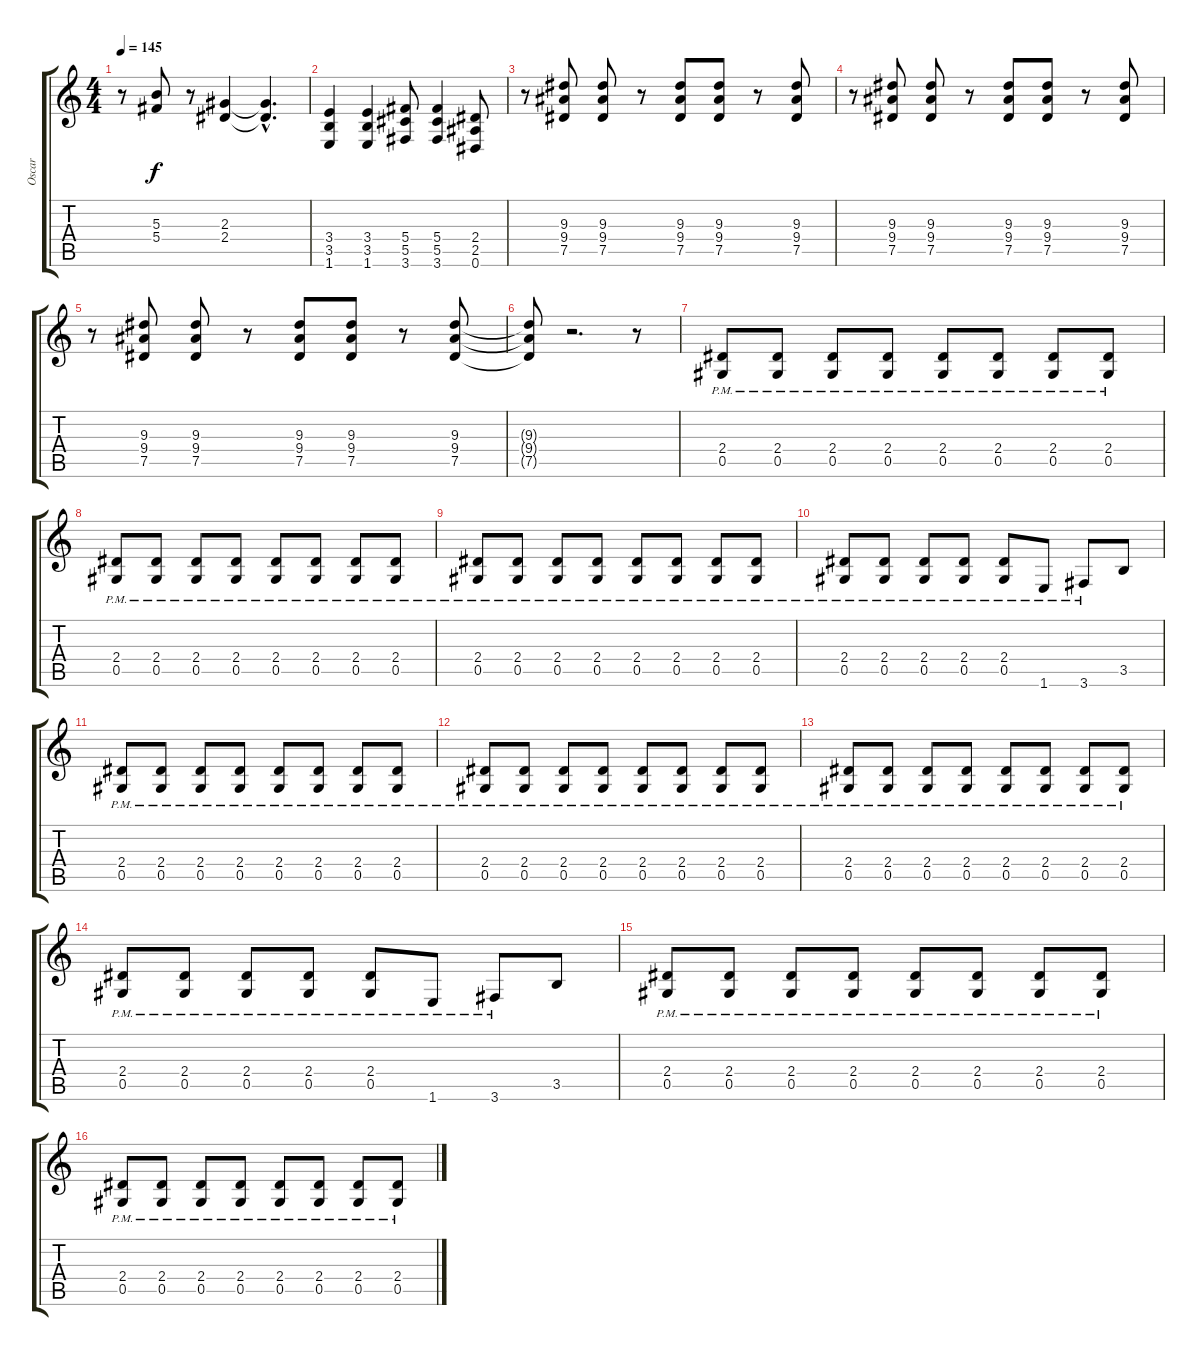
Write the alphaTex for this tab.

\track ("Oscar" "Oscar") {instrument distortionguitar}
\staff {score tabs}
\tuning (Eb4 Bb3 Gb3 Db3 Ab2 Eb2) {hide}
\ts (4 4)
\tempo 145
\clef g2
\ks c
r.8{dy f} (5.3 5.4).8 r.8 (2.3 2.4).4 (2.3{hac t} 2.4{hac t}).4{d} |
(3.4 3.5 1.6).4 (3.4 3.5 1.6).4 (5.4 5.5 3.6).8 (5.4 5.5 3.6).4 (2.4 2.5 0.6).8 |
r.8 (9.3 9.4 7.5).8 (9.3 9.4 7.5).8 r.8 (9.3 9.4 7.5).8 (9.3 9.4 7.5).8 r.8 (9.3 9.4 7.5).8 |
r.8 (9.3 9.4 7.5).8 (9.3 9.4 7.5).8 r.8 (9.3 9.4 7.5).8 (9.3 9.4 7.5).8 r.8 (9.3 9.4 7.5).8 |
r.8 (9.3 9.4 7.5).8 (9.3 9.4 7.5).8 r.8 (9.3 9.4 7.5).8 (9.3 9.4 7.5).8 r.8 (9.3 9.4 7.5).8 |
(9.3{t} 9.4{t} 7.5{t}).8 r.2{d} r.8 |
(2.4{pm} 0.5{pm}).8 (2.4{pm} 0.5{pm}).8 (2.4{pm} 0.5{pm}).8 (2.4{pm} 0.5{pm}).8 (2.4{pm} 0.5{pm}).8 (2.4{pm} 0.5{pm}).8 (2.4{pm} 0.5{pm}).8 (2.4{pm} 0.5{pm}).8 |
(2.4{pm} 0.5{pm}).8 (2.4{pm} 0.5{pm}).8 (2.4{pm} 0.5{pm}).8 (2.4{pm} 0.5{pm}).8 (2.4{pm} 0.5{pm}).8 (2.4{pm} 0.5{pm}).8 (2.4{pm} 0.5{pm}).8 (2.4{pm} 0.5{pm}).8 |
(2.4{pm} 0.5{pm}).8 (2.4{pm} 0.5{pm}).8 (2.4{pm} 0.5{pm}).8 (2.4{pm} 0.5{pm}).8 (2.4{pm} 0.5{pm}).8 (2.4{pm} 0.5{pm}).8 (2.4{pm} 0.5{pm}).8 (2.4{pm} 0.5{pm}).8 |
(2.4{pm} 0.5{pm}).8 (2.4{pm} 0.5{pm}).8 (2.4{pm} 0.5{pm}).8 (2.4{pm} 0.5{pm}).8 (2.4{pm} 0.5{pm}).8 1.6{pm}.8 3.6{pm}.8 3.5.8 |
(2.4{pm} 0.5{pm}).8 (2.4{pm} 0.5{pm}).8 (2.4{pm} 0.5{pm}).8 (2.4{pm} 0.5{pm}).8 (2.4{pm} 0.5{pm}).8 (2.4{pm} 0.5{pm}).8 (2.4{pm} 0.5{pm}).8 (2.4{pm} 0.5{pm}).8 |
(2.4{pm} 0.5{pm}).8 (2.4{pm} 0.5{pm}).8 (2.4{pm} 0.5{pm}).8 (2.4{pm} 0.5{pm}).8 (2.4{pm} 0.5{pm}).8 (2.4{pm} 0.5{pm}).8 (2.4{pm} 0.5{pm}).8 (2.4{pm} 0.5{pm}).8 |
(2.4{pm} 0.5{pm}).8 (2.4{pm} 0.5{pm}).8 (2.4{pm} 0.5{pm}).8 (2.4{pm} 0.5{pm}).8 (2.4{pm} 0.5{pm}).8 (2.4{pm} 0.5{pm}).8 (2.4{pm} 0.5{pm}).8 (2.4{pm} 0.5{pm}).8 |
(2.4{pm} 0.5{pm}).8 (2.4{pm} 0.5{pm}).8 (2.4{pm} 0.5{pm}).8 (2.4{pm} 0.5{pm}).8 (2.4{pm} 0.5{pm}).8 1.6{pm}.8 3.6{pm}.8 3.5.8 |
(2.4{pm} 0.5{pm}).8 (2.4{pm} 0.5{pm}).8 (2.4{pm} 0.5{pm}).8 (2.4{pm} 0.5{pm}).8 (2.4{pm} 0.5{pm}).8 (2.4{pm} 0.5{pm}).8 (2.4{pm} 0.5{pm}).8 (2.4{pm} 0.5{pm}).8 |
(2.4{pm} 0.5{pm}).8 (2.4{pm} 0.5{pm}).8 (2.4{pm} 0.5{pm}).8 (2.4{pm} 0.5{pm}).8 (2.4{pm} 0.5{pm}).8 (2.4{pm} 0.5{pm}).8 (2.4{pm} 0.5{pm}).8 (2.4{pm} 0.5{pm}).8
